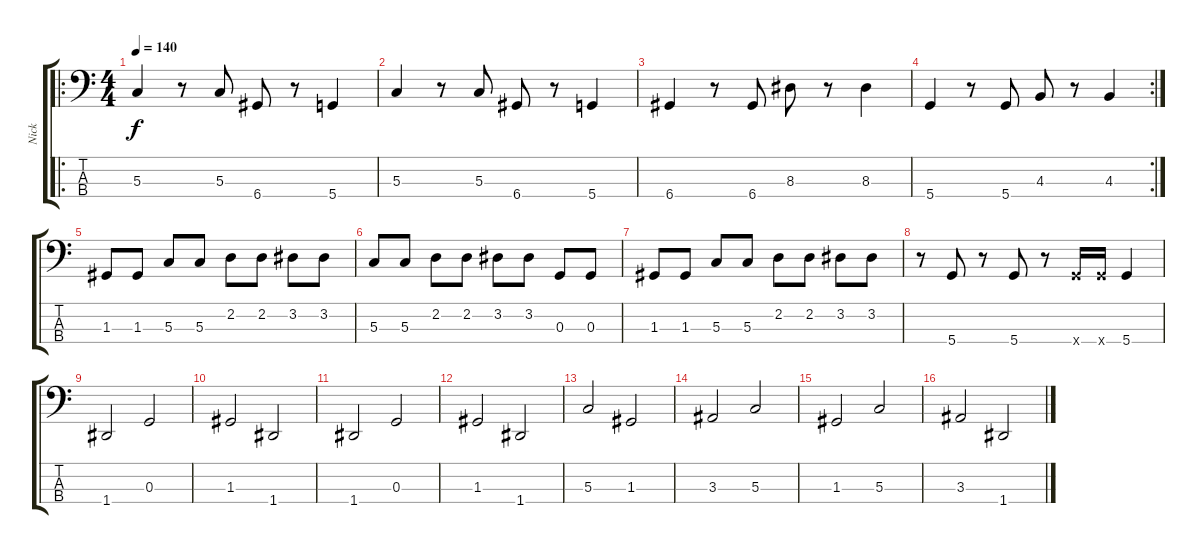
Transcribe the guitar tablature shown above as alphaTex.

\track ("Nick" "Nick") {instrument electricbassfinger}
\staff {score tabs}
\tuning (F2 C2 G1 D1) {hide}
\ro
\ts (4 4)
\tempo 140
\clef f4
\ks c
5.3.4{dy f} r.8 5.3.8 6.4.8 r.8 5.4.4 |
5.3.4 r.8 5.3.8 6.4.8 r.8 5.4.4 |
6.4.4 r.8 6.4.8 8.3.8 r.8 8.3.4 |
\rc 2
5.4.4 r.8 5.4.8 4.3.8 r.8 4.3.4 |
1.3.8 1.3.8 5.3.8 5.3.8 2.2.8 2.2.8 3.2.8 3.2.8 |
5.3.8 5.3.8 2.2.8 2.2.8 3.2.8 3.2.8 0.3.8 0.3.8 |
1.3.8 1.3.8 5.3.8 5.3.8 2.2.8 2.2.8 3.2.8 3.2.8 |
r.8 5.4.8 r.8 5.4.8 r.8 5.4{x}.16 5.4{x}.16 5.4.4 |
1.4.2 0.3.2 |
1.3.2 1.4.2 |
1.4.2 0.3.2 |
1.3.2 1.4.2 |
5.3.2 1.3.2 |
3.3.2 5.3.2 |
1.3.2 5.3.2 |
3.3.2 1.4.2
